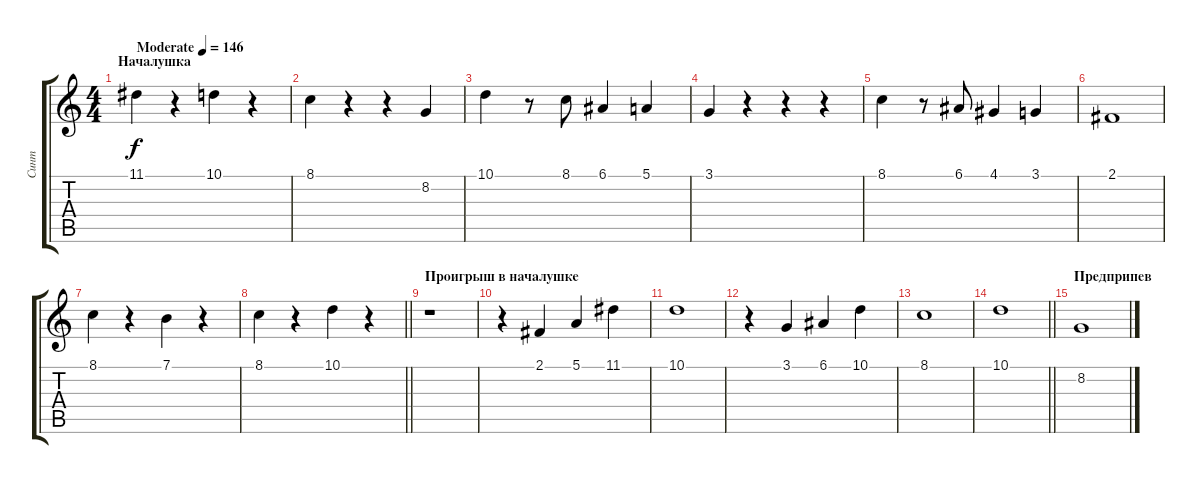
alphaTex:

\track ("Синт" "Синт") {instrument pizzicatostrings}
\staff {score tabs}
\tuning (E4 B3 G3 D3 A2 E2) {hide}
\ts (4 4)
\section ("" "Началушка")
\tempo (146 "Moderate")
\clef g2
\ks c
11.1.4{dy f instrument pizzicatostrings} r.4 10.1.4 r.4 |
8.1.4 r.4 r.4 8.2.4 |
10.1.4 r.8 8.1.8 6.1.4 5.1.4 |
3.1.4 r.4 r.4 r.4 |
8.1.4 r.8 6.1.8 4.1.4 3.1.4 |
2.1.1 |
8.1.4{instrument stringensemble1} r.4 7.1.4 r.4 |
\barLineRight lightlight
8.1.4 r.4 10.1.4 r.4 |
\section ("" "Проигрыш в началушке")
r.1{instrument pizzicatostrings} |
r.4 2.1.4 5.1.4 11.1.4 |
10.1.1 |
r.4 3.1.4 6.1.4 10.1.4 |
8.1.1 |
\barLineRight lightlight
10.1.1 |
\section ("" "Предприпев")
8.2.1
